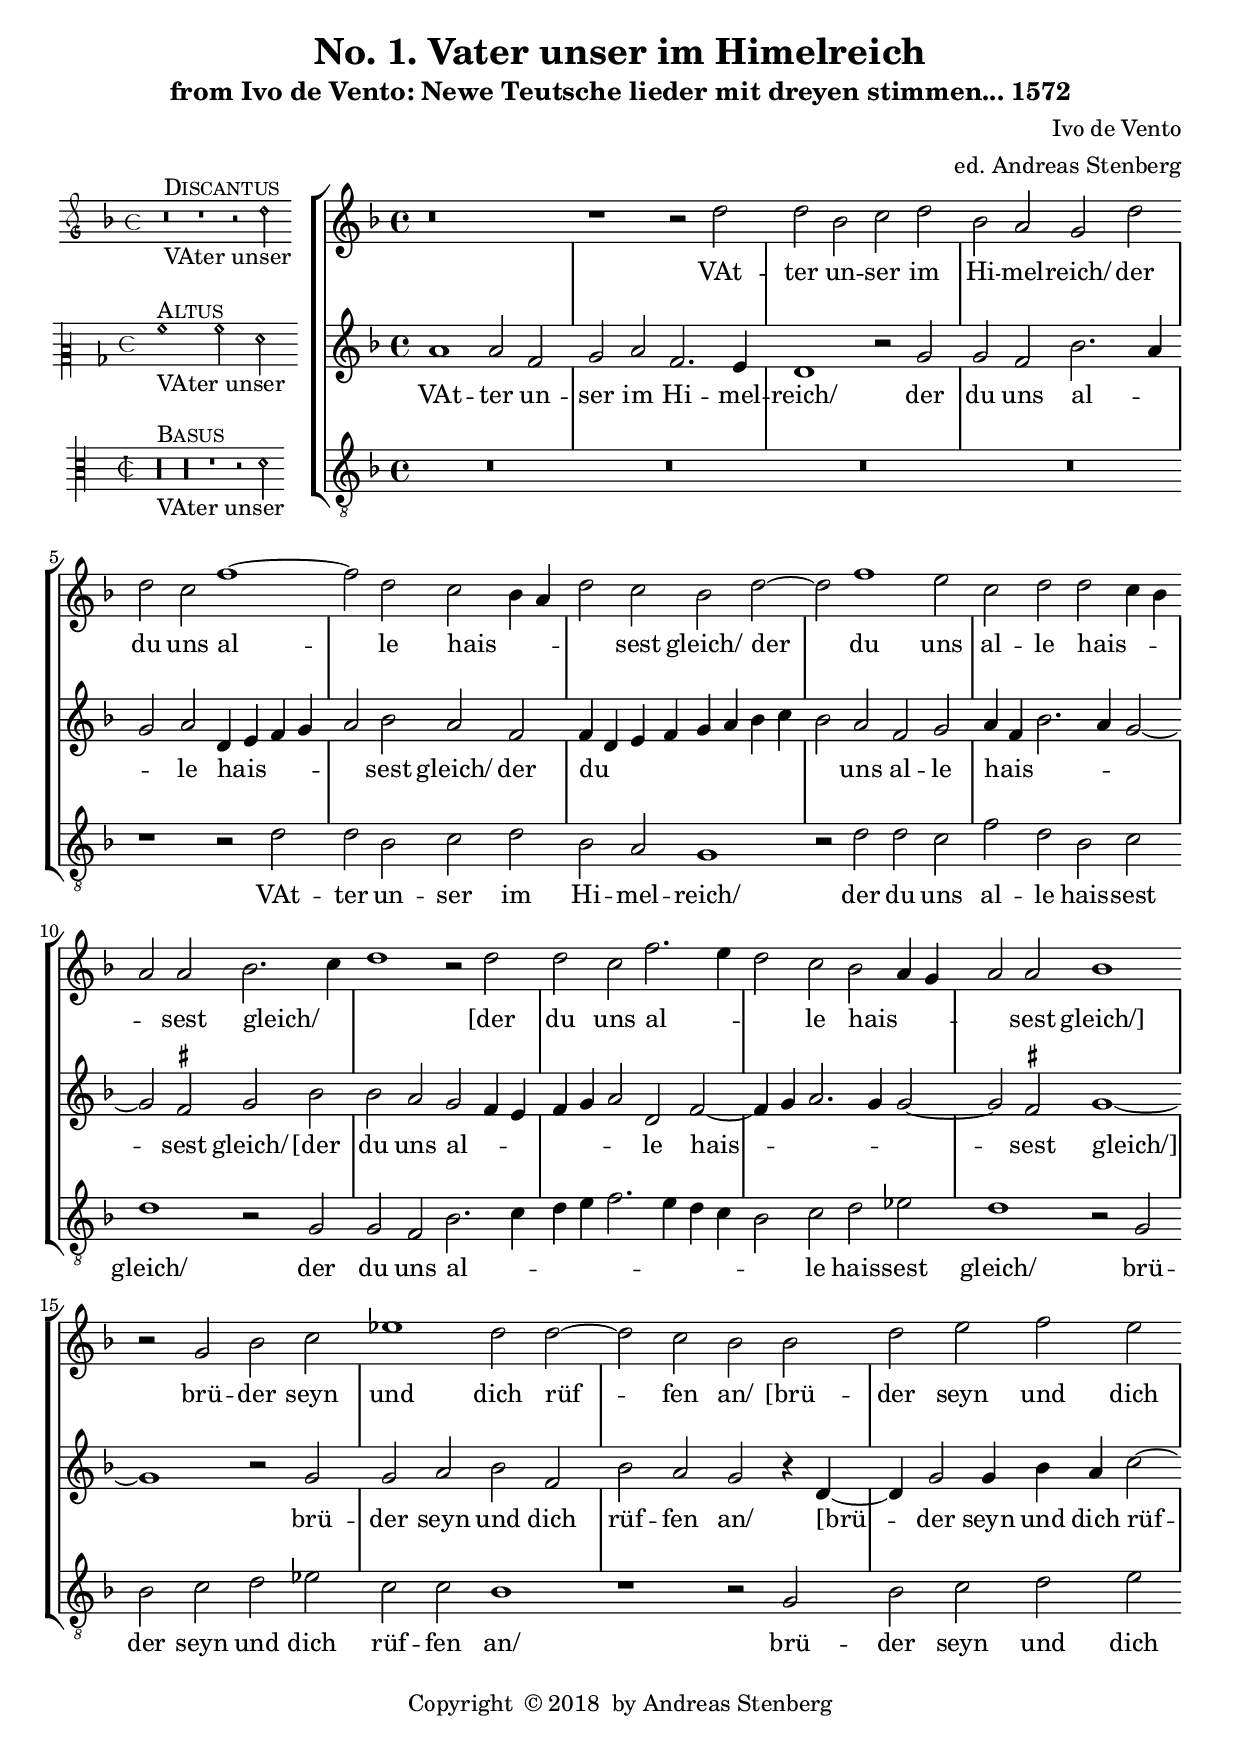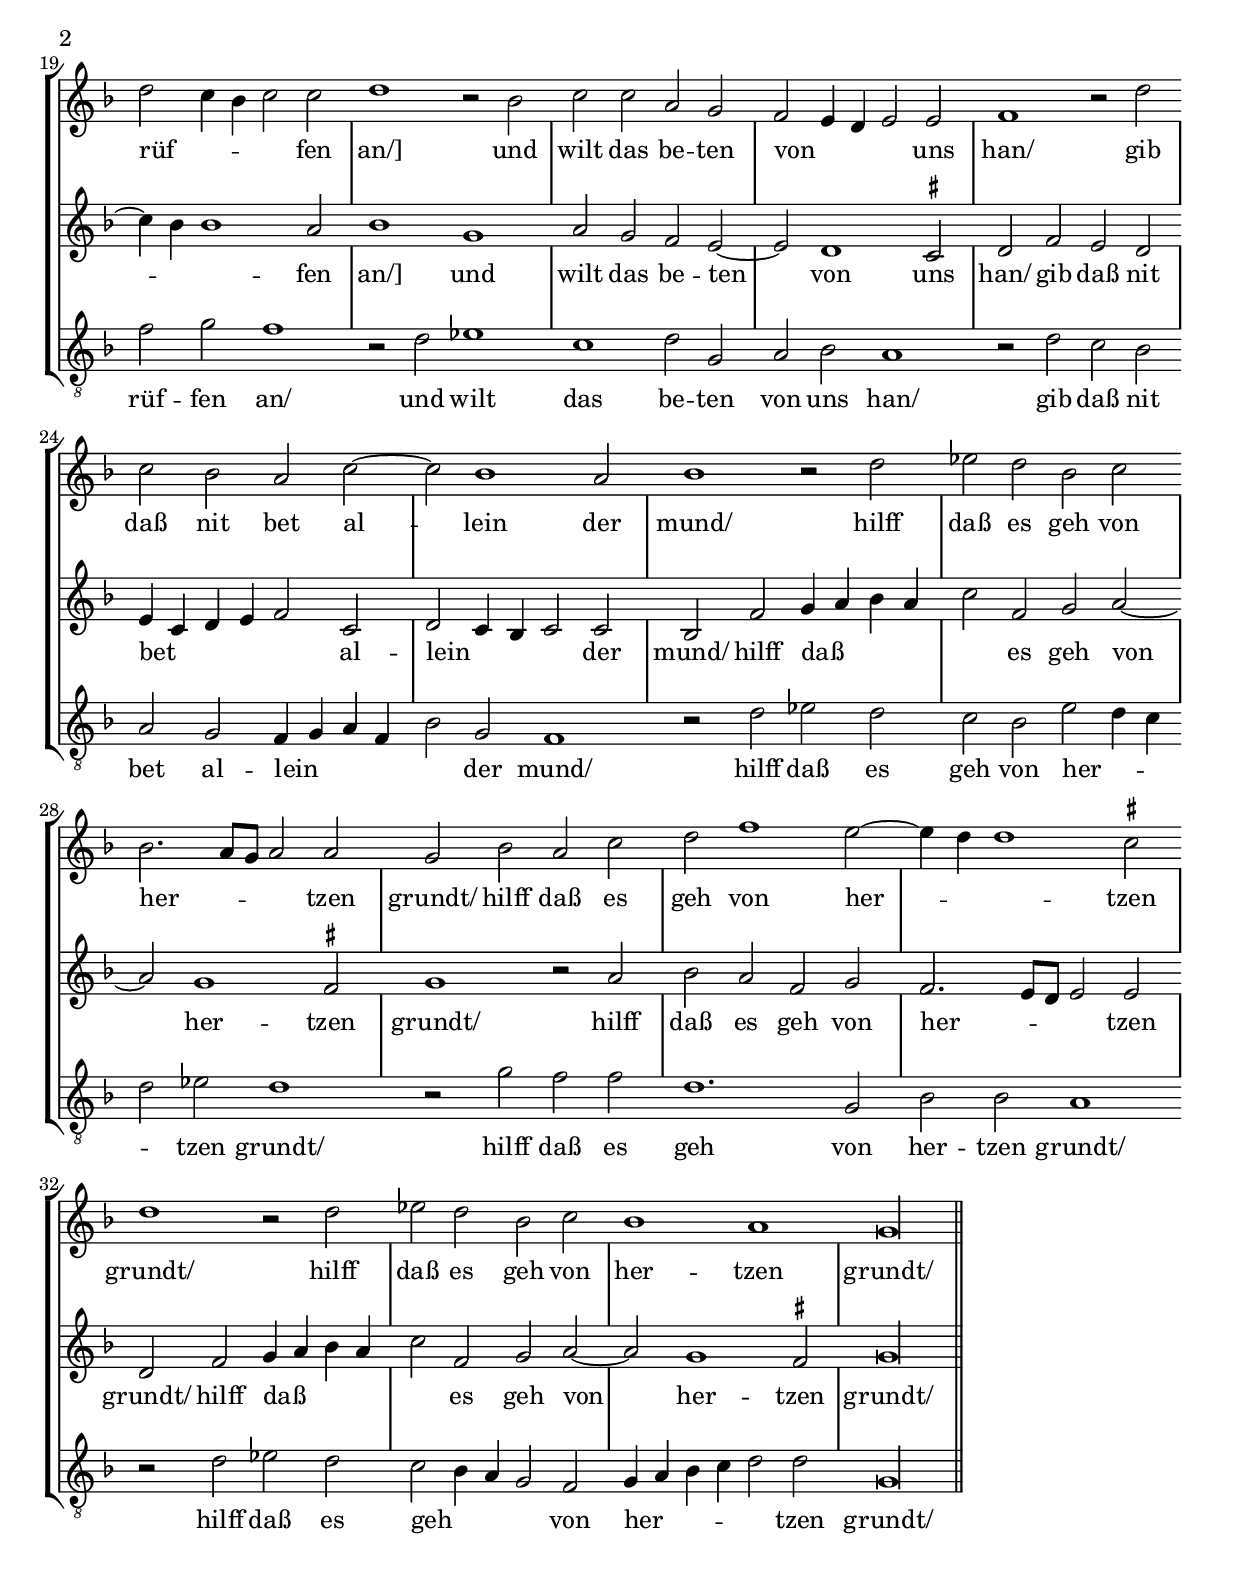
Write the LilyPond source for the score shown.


%%%%%%%%%%%%%%%%%%%%%%%%%%%%%%%%%%%%%%%%%%%%%%%%%%%%%%%%%%%%%%%%%%%
% This is a template based on the usual four part choir templater %
% where the voices have common lyrics at the the start but split  %
% to separate lyrics after a while.				  %
% This template is modyfied by AS from the one in the lilypond    %
% documentation.						  %
% This template is to be used for instance for fairly simple      %
% settings where the stanzas are set homophonicaly but twhere the %
% Chorus contains polyphony that require separate underlay for    %
% the different voices.						  %
%%%%%%%%%%%%%%%%%%%%%%%%%%%%%%%%%%%%%%%%%%%%%%%%%%%%%%%%%%%%%%%%%%%
\version "2.18.0"
\include "deutsch.ly"
ficta = \once \set suggestAccidentals =##t
\header {
  title = "No. 1. Vater unser im Himelreich"
  subtitle = "from Ivo de Vento: Newe Teutsche lieder mit dreyen stimmen... 1572"
  composer = "Ivo de Vento"
  arranger = "ed. Andreas Stenberg"
  poet = ""
  meter =""
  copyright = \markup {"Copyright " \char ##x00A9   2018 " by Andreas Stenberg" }
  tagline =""
}
global = {
  \key f \major
}

sopMusic = \relative c'' {

  \set Score.tempoHideNote = ##t
  \tempo 1 = 72
  \time 4/4
  \set Timing.measureLength = #(ly:make-moment 4/2)
    \override Staff.BarLine.transparent = ##t
  r\breve
  r1 r2 d2
  d2 b2 c2 d2
  b2 a2 g2 d'2				%% end of first line in orig.
  d2 c2 f1~
  f2 d2 c2\melisma b4 a4
  d2\melismaEnd c2 b2 d2~
  d2 f1 e2				%% end of second line
  c2 d2 d2\melisma c4 b4
  a2\melismaEnd a2 b2.\melisma c4
  d1\melismaEnd r2 d2
  d2 c2 f2.\melisma e4
  d2\melismaEnd c2 b2\melisma a4 g4	%% end of third line
  a2\melismaEnd a2 b1
  r2 g2 b2 c2
  es1 d2 d2~
  d2 c2 b2 b2
  d2 e2 f2 e2
  d2\melisma c4 b4 			%5 end of fourth line and first page
  c2\melismaEnd c2
  d1 r2 b2
  c2 c2 a2 g2
  f2\melisma e4 d4 e2\melismaEnd e2
  f1 r2 d'2
  c2 b2					%% end of fifth line (first on second page)
  a2 c2~
  c2 b1 a2
  b1 r2 d2
  es2 d2 b2 c2
  b2.\melisma a8 g8 a2\melismaEnd a2
  g2 b2 a2 c2				%% end of sixth line
  d2 f1 e2~\melisma
  e4 d4 d1\melismaEnd \ficta cis2
  d1 r2 d2
  es2 d2 b2 c2
  b1 a1
  \cadenzaOn
  g\longa
  \revert Staff.BarLine.transparent
  \bar "||"
}
sopWords = \lyricmode {
  VAt -- ter un -- ser im Hi -- mel -- reich/
  der du uns al -- le hais -- sest gleich/
  der du uns al -- le hais -- sest gleich/
  [der du uns al -- le hais -- sest gleich/]
  brü -- der seyn und dich rüf -- fen an/
  [brü -- der seyn und dich rüf -- fen an/]
  und wilt das be -- ten von uns han/
  gib daß nit bet al -- lein der mund/
  hilff daß es geh von her -- tzen grundt/
  hilff daß es geh von her -- tzen grundt/
  hilff daß es geh von her -- tzen grundt/
}
altoMusic = \relative c' {
  \override Staff.BarLine.transparent = ##t
  a'1 a2 f2
  g2 a2 f2. e4
  d1 r2 g2
  g2 f2 b2.\melisma a4					%% end of first line in orig.
  g2\melismaEnd a2 d,4\melisma e4 f4 g4
  a2\melismaEnd b2 a2 f2
  f4\melisma d4 e4 f4					%% end of second line
  g4 a4 b4 c4
  b2\melismaEnd a2 f2 g2
  a4\melisma f4 b2. a4 g2~
  g2\melismaEnd \ficta fis2 g2 b2
  b2 a2 g2\melisma					%% end of third line
  f4 e4
  f4 g4 a2\melismaEnd d,2 f2~\melisma
  f4 g4 a2. g4 g2~
  g2\melismaEnd \ficta fis2 g1~
  g1 r2 g2
  g2 a2 b2 f2
  b2 a2							%% end of fourth line and first page
  g2 r4 d4~
  d4 g2 g4 b4 a4 c2~\melisma
  c4 b4 b1\melismaEnd a2
  b1 g1
  a2 g2 f2 e2~
  e2 d1 \ficta cis2
  d2 f2							%% end of fifth line (first on second page)
  e2 d2
  e4\melisma c4 d4 e4 f2\melismaEnd c2
  d2\melisma c4 b4 c2\melismaEnd c2
  b2 f'2 g4\melisma a4 b4 a4				%% end of sixth line
  c2\melismaEnd f,2 g2 a2~
  a2 g1 \ficta fis2
  g1 r2 a2
  b2 a2 f2 g2
  f2.\melisma e8 d8 e2\melismaEnd e2
  d2 f2							%% end of sewenth line
  g4\melisma a4 b4 a4
  c2\melismaEnd f,2 g2 a2~
  a2 g1 \ficta fis2
  \cadenzaOn
  g\longa
  \revert Staff.BarLine.transparent
}
altoWords = \lyricmode {
  VAt -- ter un -- ser im Hi -- mel -- reich/
  der du uns al -- le hais -- sest gleich/
  der du uns al -- le hais -- sest gleich/
  [der du uns al -- le hais -- sest gleich/]
  brü -- der seyn und dich rüf -- fen an/
  [brü -- der seyn und dich rüf -- fen an/]
  und wilt das be -- ten von uns han/
  gib daß nit bet al -- lein der mund/
  hilff daß es geh von her -- tzen grundt/
  hilff daß es geh von her -- tzen grundt/
  hilff daß es geh von her -- tzen grundt/

}

bassMusic = \relative c {
  \override Staff.BarLine.transparent = ##t
  R\breve*4
  r1 r2 d'2
  d2 b2 c2 d2
  b2 a2 g1
  r2 d'2					%% end of first line in orig.
  d2 c2
  f2 d2 b2 c2
  d1 r2 g,2
  g2 f2 b2.\melisma c4				%% end of second line
  d4 e4 f2. e4 d4 c4 
  b2\melismaEnd c2 d2 es2
  d1 r2 g,2
  b2 c2 d2 es2
  c2 c2 b1					%% end of third line
  r1 r2 g2
  b2 c2 d2 e2
  f2 g2 f1
  r2 d2 es1
  c1 d2 g,2 
  a2 b2 a1
  r2 d2						%% end of fourth line and first page
  c2 b2
  a2 g2 f4\melisma g4 a4 f4
  b2\melismaEnd g2 f1
  r2 d'2 es2 d2 
  c2 b2 e2\melisma d4 c4			%% end of fifth line (first on second page)
  d2\melismaEnd es2 d1				
  r2 g2 f2 f2
  d1. g,2
  b2 b2 a1
  r2 d2 es2 d2 
  c2\melisma b4 a4				%% end of sixth line
  g2\melismaEnd f2 
  g4\melisma a4 b4 c4 d2\melismaEnd d2
  \cadenzaOn
  g,\longa
  \revert Staff.BarLine.transparent
}
bassWords = \lyricmode {
  VAt -- ter un -- ser im Hi -- mel -- reich/
  der du uns al -- le hais -- sest gleich/
  der du uns al -- le hais -- sest gleich/
  brü -- der seyn und dich rüf -- fen an/
  brü -- der seyn und dich rüf -- fen an/
  und wilt das be -- ten von uns han/
  gib daß nit bet al -- lein der mund/
  hilff daß es geh von her -- tzen grundt/
  hilff daß es geh von her -- tzen grundt/
  hilff daß es geh von her -- tzen grundt/
}
incipitDiscantus = \markup {
  \score {
    {
      %      \set Staff.instrumentName = #"Tenor "
      \override NoteHead.style = #'neomensural
      \override Rest.style = #'neomensural
      \override Staff.TimeSignature.style = #'mensural
      \cadenzaOn
      \clef "petrucci-g"
      \key f \major
      \time 4/4

      r\breve ^\markup { \smallCaps"Discantus"} _"VAter unser"
      r1 r2 d''2
    }
    \layout {
      \context {
        \Voice
        \remove "Ligature_bracket_engraver"
        \consists "Mensural_ligature_engraver"
      }
      line-width = 4.5\cm
    }
  }
}


incipitAltus = \markup {
  \score {
    {
      %      \set Staff.instrumentName = #"Tenor "
      \override NoteHead.style = #'neomensural
      \override Rest.style = #'neomensural
      \override Staff.TimeSignature.style = #'mensural
      \cadenzaOn
      \clef "petrucci-c2"
      \key f \major
      \time 4/4
      a'1^\markup \smallCaps"Altus"_"VAter unser  "
      a'2 f'2
    }
    \layout {
      \context {
        \Voice
        \remove "Ligature_bracket_engraver"
        \consists "Mensural_ligature_engraver"
      }
      line-width = 4.5\cm
    }
  }
}

#(append! supported-clefs '(("mensural-f3" . ("clefs.mensural.f" 0 0))))

incipitBassus = \markup {
  \score {
    {
      %      \set Staff.instrumentName = #"Tenor "
      \override NoteHead.style = #'neomensural
      \override Rest.style = #'neomensural
      \override Staff.TimeSignature.style = #'mensural
      \cadenzaOn
      \clef "petrucci-c3"
      \key c \major
      \time 2/2
      r\longa^\markup \smallCaps"Basus"_"VAter unser"
      r\longa
      r1 r2 d'2
    }
    \layout {
      \context {
        \Voice
        \remove "Ligature_bracket_engraver"
        \consists "Mensural_ligature_engraver"
      }
      line-width = 4.5\cm
    }
  }
}


\score {
  <<
    \new StaffGroup \with {
      \override VerticalAxisGroup.staff-staff-spacing = #'((basic-distance . 12))
    } <<
      \new Staff = treble <<
        \set Staff.instrumentName = \incipitDiscantus
        \new Voice = "sopranos" {
          \set  Staff.midiInstrument ="choir aahs"
          %	\voiceOne
          << \global \sopMusic >>
        }
      >>
      \new Lyrics = sopranos { s1 }

      \new Staff = "medius" <<
        \set Staff.instrumentName = \incipitAltus

        \new Voice = "altos" {
          %	\voiceTwo
          \set  Staff.midiInstrument ="choir aahs"
          << \global \altoMusic >>
        }
      >>

      \new Lyrics = "altos" { s1 }

      \new Staff ="basses" {
        \set Staff.instrumentName = \incipitBassus

        \new Voice = "basses" {
          \set  Staff.midiInstrument ="choir aahs"
          \clef "treble_8"
          %	\voiceTwo
          << \global \bassMusic >>
        }
      }
    >>
    \new Lyrics = basses { s1 }

    \context Lyrics = sopranos \lyricsto sopranos \sopWords
    \context Lyrics = altos \lyricsto altos \altoWords
    \context Lyrics = basses \lyricsto basses \bassWords
  >>
  \layout {
    \context {
      \Score
      % no bars in staves
      %      \override BarLine.transparent = ##t

    }
    % the next three instructions keep the lyrics between the bar lines
    \context {
      \Lyrics
      \consists "Bar_engraver"
      \override BarLine.transparent = ##t
    }
    \context {
      \StaffGroup
      \consists "Separating_line_group_engraver"
    }
    \context {
      \Voice
      % no slurs
      \override Slur.transparent = ##t
      % Comment in the below "\remove" command to allow line
      % breaking also at those barlines where a note overlaps
      % into the next bar.  The command is commented out in this
      % short example score, but especially for large scores, you
      % will typically yield better line breaking and thus improve
      % overall spacing if you comment in the following command.
      %\remove "Forbid_line_break_engraver"
    }
    indent = 4.5\cm
  }

}
\score {
  <<
    \new StaffGroup <<
      \new Staff = treble <<
        \set Staff.instrumentName = \incipitDiscantus
        \new Voice = "sopranos" {
          \set  Staff.midiInstrument ="choir aahs"
          %	\voiceOne
          << \global \sopMusic >>
        }
      >>
      \new Lyrics = sopranos { s1 }

      \new Staff = "medius" <<
        \set Staff.instrumentName = \incipitAltus

        \new Voice = "altos" {
          %	\voiceTwo
          \set  Staff.midiInstrument ="choir aahs"
          << \global \altoMusic >>
        }
      >>

      \new Lyrics = "altos" { s1 }

      \new Staff ="basses" {
        \set Staff.instrumentName = \incipitBassus

        \new Voice = "basses" {
          \set  Staff.midiInstrument ="choir aahs"
          \clef "G_8"
          %	\voiceTwo
          << \global \bassMusic >>
        }
      }
    >>
    \new Lyrics = basses { s1 }

    \context Lyrics = sopranos \lyricsto sopranos \sopWords
    \context Lyrics = altos \lyricsto altos \altoWords
    \context Lyrics = basses \lyricsto basses \bassWords
  >>
  \midi {}
}
\paper {
  ragged-bottom = ##t
  ragged-last-bottom = ##t
  ragged-last = ##t
}

%{
convert-ly.py (GNU LilyPond) 2.18.2  convert-ly.py: Processing `'...
Applying conversion: 2.15.7, 2.15.9, 2.15.10, 2.15.16, 2.15.17,
2.15.18, 2.15.19, 2.15.20, 2.15.25, 2.15.32, 2.15.39, 2.15.40,
2.15.42, 2.15.43, 2.16.0, 2.17.0, 2.17.4, 2.17.5, 2.17.6, 2.17.11,
2.17.14, 2.17.15, 2.17.18, 2.17.19, 2.17.20, 2.17.25, 2.17.27,
2.17.29, 2.17.97, 2.18.0
%}
